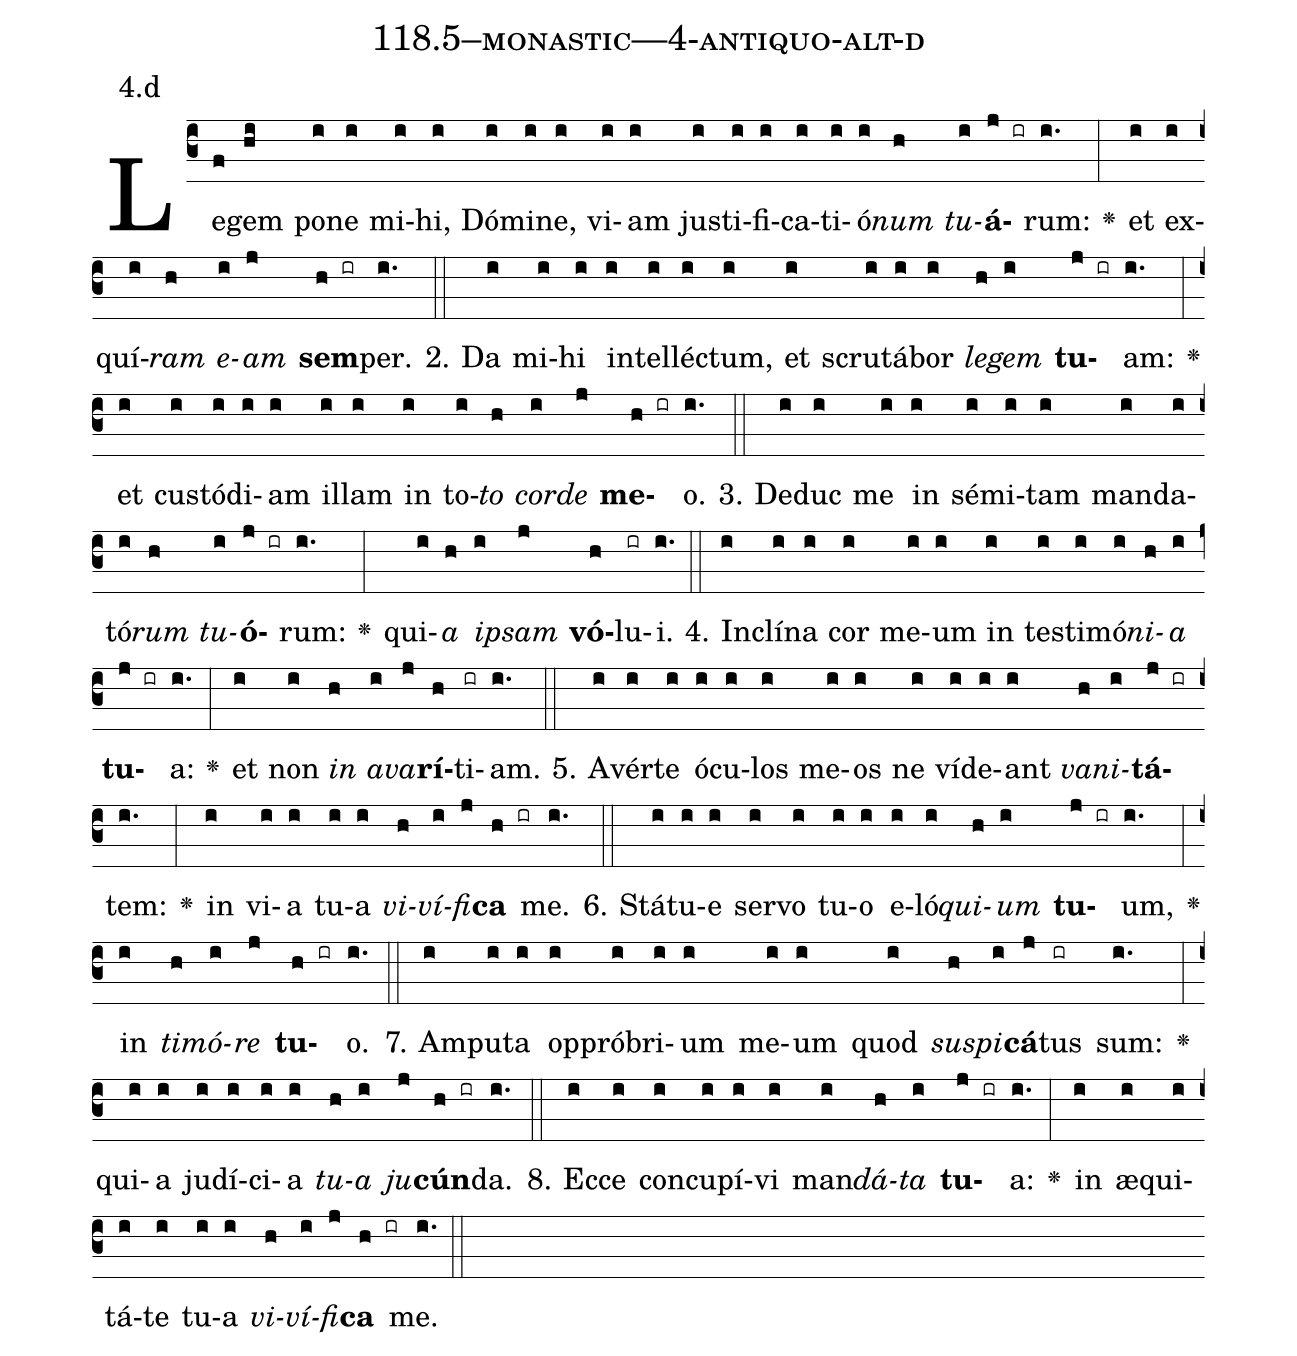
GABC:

name: 118.5--monastic---4-antiquo-alt-d;
annotation: 4.d;
%%
(c3)Le(f)gem(hi) po(i)ne(i) mi(i)hi,(i) Dó(i)mi(i)ne,(i) vi(i)am(i) jus(i)ti(i)fi(i)ca(i)ti(i)ó(i)<i>num</i>(h) <i>tu</i>(i)<b>á</b>(j ir)rum:(i.) <v>\greheightstar</v>(:) et(i) ex(i)quí(i)<i>ram</i>(h) <i>e</i>(i)<i>am</i>(j) <b>sem</b>(h ir)per.(i.) (::)
2. Da(i) mi(i)hi(i) in(i)tel(i)léc(i)tum,(i) et(i) scru(i)tá(i)bor(i) <i>le</i>(h)<i>gem</i>(i) <b>tu</b>(j ir)am:(i.) <v>\greheightstar</v>(:) et(i) cus(i)tó(i)di(i)am(i) il(i)lam(i) in(i) to(i)<i>to</i>(h) <i>cor</i>(i)<i>de</i>(j) <b>me</b>(h ir)o.(i.) (::)
3. De(i)duc(i) me(i) in(i) sé(i)mi(i)tam(i) man(i)da(i)tó(i)<i>rum</i>(h) <i>tu</i>(i)<b>ó</b>(j ir)rum:(i.) <v>\greheightstar</v>(:) qui(i)<i>a</i>(h) <i>ip</i>(i)<i>sam</i>(j) <b>vó</b>(h)lu(ir)i.(i.) (::)
4. In(i)clí(i)na(i) cor(i) me(i)um(i) in(i) tes(i)ti(i)mó(i)<i>ni</i>(h)<i>a</i>(i) <b>tu</b>(j ir)a:(i.) <v>\greheightstar</v>(:) et(i) non(i) <i>in</i>(h) <i>a</i>(i)<i>va</i>(j)<b>rí</b>(h)ti(ir)am.(i.) (::)
5. A(i)vér(i)te(i) ó(i)cu(i)los(i) me(i)os(i) ne(i) ví(i)de(i)ant(i) <i>va</i>(h)<i>ni</i>(i)<b>tá</b>(j ir)tem:(i.) <v>\greheightstar</v>(:) in(i) vi(i)a(i) tu(i)a(i) <i>vi</i>(h)<i>ví</i>(i)<i>fi</i>(j)<b>ca</b>(h ir) me.(i.) (::)
6. Stá(i)tu(i)e(i) ser(i)vo(i) tu(i)o(i) e(i)ló(i)<i>qui</i>(h)<i>um</i>(i) <b>tu</b>(j ir)um,(i.) <v>\greheightstar</v>(:) in(i) <i>ti</i>(h)<i>mó</i>(i)<i>re</i>(j) <b>tu</b>(h ir)o.(i.) (::)
7. Am(i)pu(i)ta(i) op(i)pró(i)bri(i)um(i) me(i)um(i) quod(i) <i>su</i>(h)<i>spi</i>(i)<b>cá</b>(j)tus(ir) sum:(i.) <v>\greheightstar</v>(:) qui(i)a(i) ju(i)dí(i)ci(i)a(i) <i>tu</i>(h)<i>a</i>(i) <i>ju</i>(j)<b>cún</b>(h ir)da.(i.) (::)
8. Ec(i)ce(i) con(i)cu(i)pí(i)vi(i) man(i)<i>dá</i>(h)<i>ta</i>(i) <b>tu</b>(j ir)a:(i.) <v>\greheightstar</v>(:) in(i) æ(i)qui(i)tá(i)te(i) tu(i)a(i) <i>vi</i>(h)<i>ví</i>(i)<i>fi</i>(j)<b>ca</b>(h ir) me.(i.) (::)
